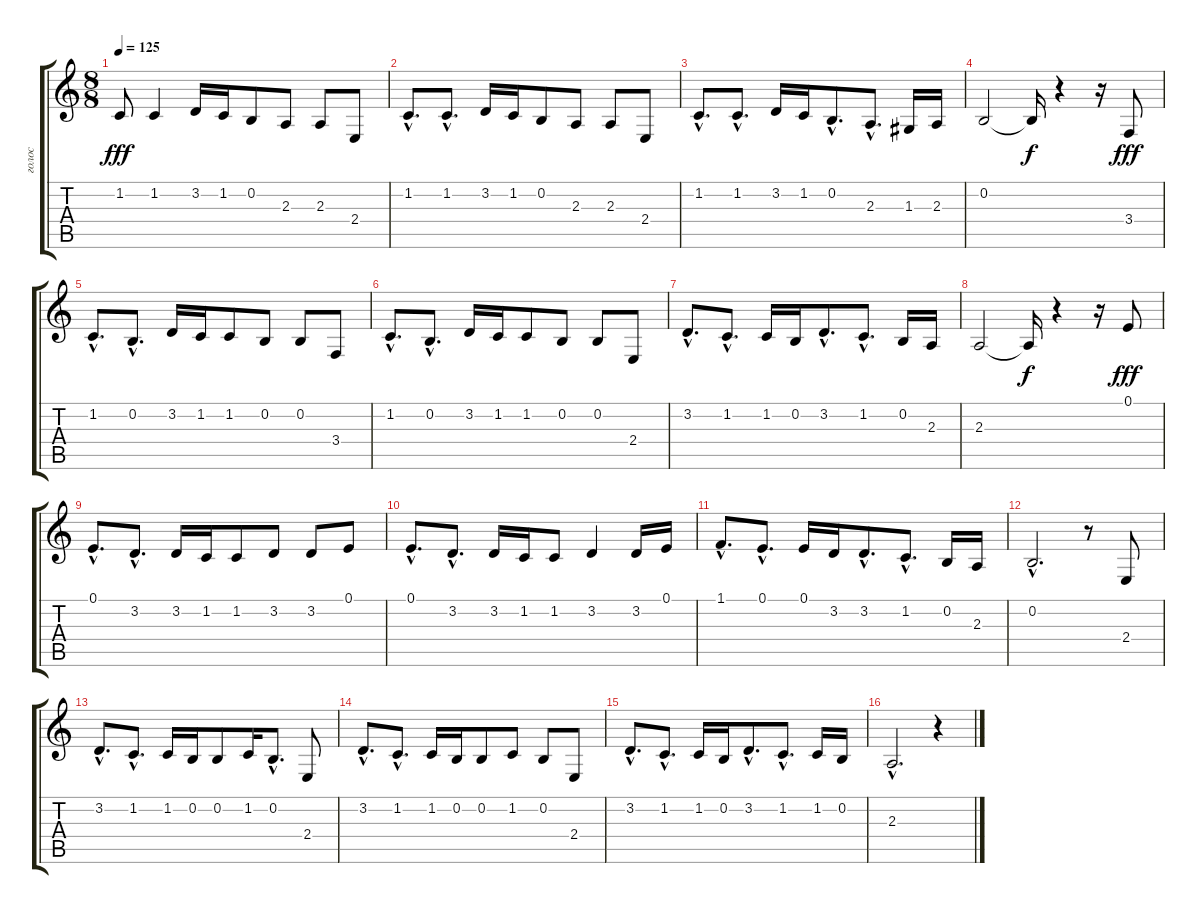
\track ("голос" "голос") {instrument tenorsax}
\staff {score tabs}
\tuning (E4 B3 G3 D3 A2 E2) {hide}
\ts (8 8)
\tempo 125
\clef g2
\ks c
1.2.8{dy fff} 1.2.4 3.2.16 1.2.16 0.2.8 2.3.8 2.3.8 2.4.8 |
1.2{hac}.8{d} 1.2{hac}.8{d} 3.2.16 1.2.16 0.2.8 2.3.8 2.3.8 2.4.8 |
1.2{hac}.8{d} 1.2{hac}.8{d} 3.2.16 1.2.16 0.2{hac}.8{d} 2.3{hac}.8{d} 1.3.16 2.3.16 |
0.2.2 0.2{t}.16{dy f} r.4 r.16 3.4.8{dy fff} |
1.2{hac}.8{d} 0.2{hac}.8{d} 3.2.16 1.2.16 1.2.8 0.2.8 0.2.8 3.4.8 |
1.2{hac}.8{d} 0.2{hac}.8{d} 3.2.16 1.2.16 1.2.8 0.2.8 0.2.8 2.4.8 |
3.2{hac}.8{d} 1.2{hac}.8{d} 1.2.16 0.2.16 3.2{hac}.8{d} 1.2{hac}.8{d} 0.2.16 2.3.16 |
2.3.2 2.3{t}.16{dy f} r.4 r.16 0.1.8{dy fff} |
0.1{hac}.8{d} 3.2{hac}.8{d} 3.2.16 1.2.16 1.2.8 3.2.8 3.2.8 0.1.8 |
0.1{hac}.8{d} 3.2{hac}.8{d} 3.2.16 1.2.16 1.2.8 3.2.4 3.2.16 0.1.16 |
1.1{hac}.8{d} 0.1{hac}.8{d} 0.1.16 3.2.16 3.2{hac}.8{d} 1.2{hac}.8{d} 0.2.16 2.3.16 |
0.2{hac}.2{d} r.8 2.4.8 |
3.2{hac}.8{d} 1.2{hac}.8{d} 1.2.16 0.2.16 0.2.8 1.2.16 0.2{hac}.8{d} 2.4.8 |
3.2{hac}.8{d} 1.2{hac}.8{d} 1.2.16 0.2.16 0.2.8 1.2.8 0.2.8 2.4.8 |
3.2{hac}.8{d} 1.2{hac}.8{d} 1.2.16 0.2.16 3.2{hac}.8{d} 1.2{hac}.8{d} 1.2.16 0.2.16 |
2.3{hac}.2{d} r.4
